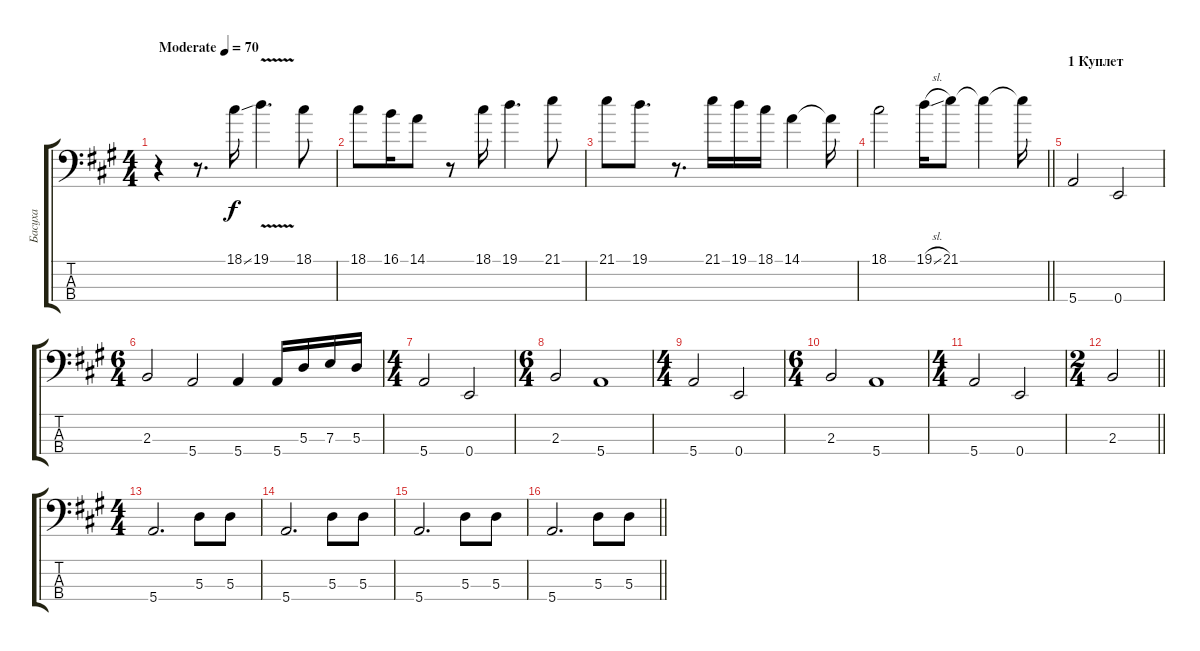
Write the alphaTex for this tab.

\track ("Басуха" "Басуха") {instrument electricbassfinger}
\staff {score tabs}
\tuning (G2 D2 A1 E1) {hide}
\ts (4 4)
\tempo (70 "Moderate")
\clef f4
\ks a
r.4{dy f instrument electricbassfinger} r.8{d} 18.1{ss}.16 19.1{v}.4{d} 18.1.8 |
18.1.8 16.1.16 14.1.8 r.8 18.1.16 19.1.4{d} 21.1.8 |
21.1.8 19.1.8{d} r.8{d} 21.1.16 19.1.16 18.1.16 14.1.4 14.1{t}.16 |
\barLineRight lightlight
18.1.2 19.1{sl}.16 21.1.8 21.1{t}.4 21.1{t}.16 |
\section ("" "1 Куплет")
5.4.2 0.4.2 |
\ts (6 4)
2.3.2 5.4.2 5.4.4 5.4.16 5.3.16 7.3.16 5.3.16 |
\ts (4 4)
5.4.2 0.4.2 |
\ts (6 4)
2.3.2 5.4.1 |
\ts (4 4)
5.4.2 0.4.2 |
\ts (6 4)
2.3.2 5.4.1 |
\ts (4 4)
5.4.2 0.4.2 |
\ts (2 4)
\barLineRight lightlight
2.3.2 |
\ts (4 4)
\section ("" "")
5.4.2{d} 5.3.8 5.3.8 |
5.4.2{d} 5.3.8 5.3.8 |
5.4.2{d} 5.3.8 5.3.8 |
\barLineRight lightlight
5.4.2{d} 5.3.8 5.3.8
